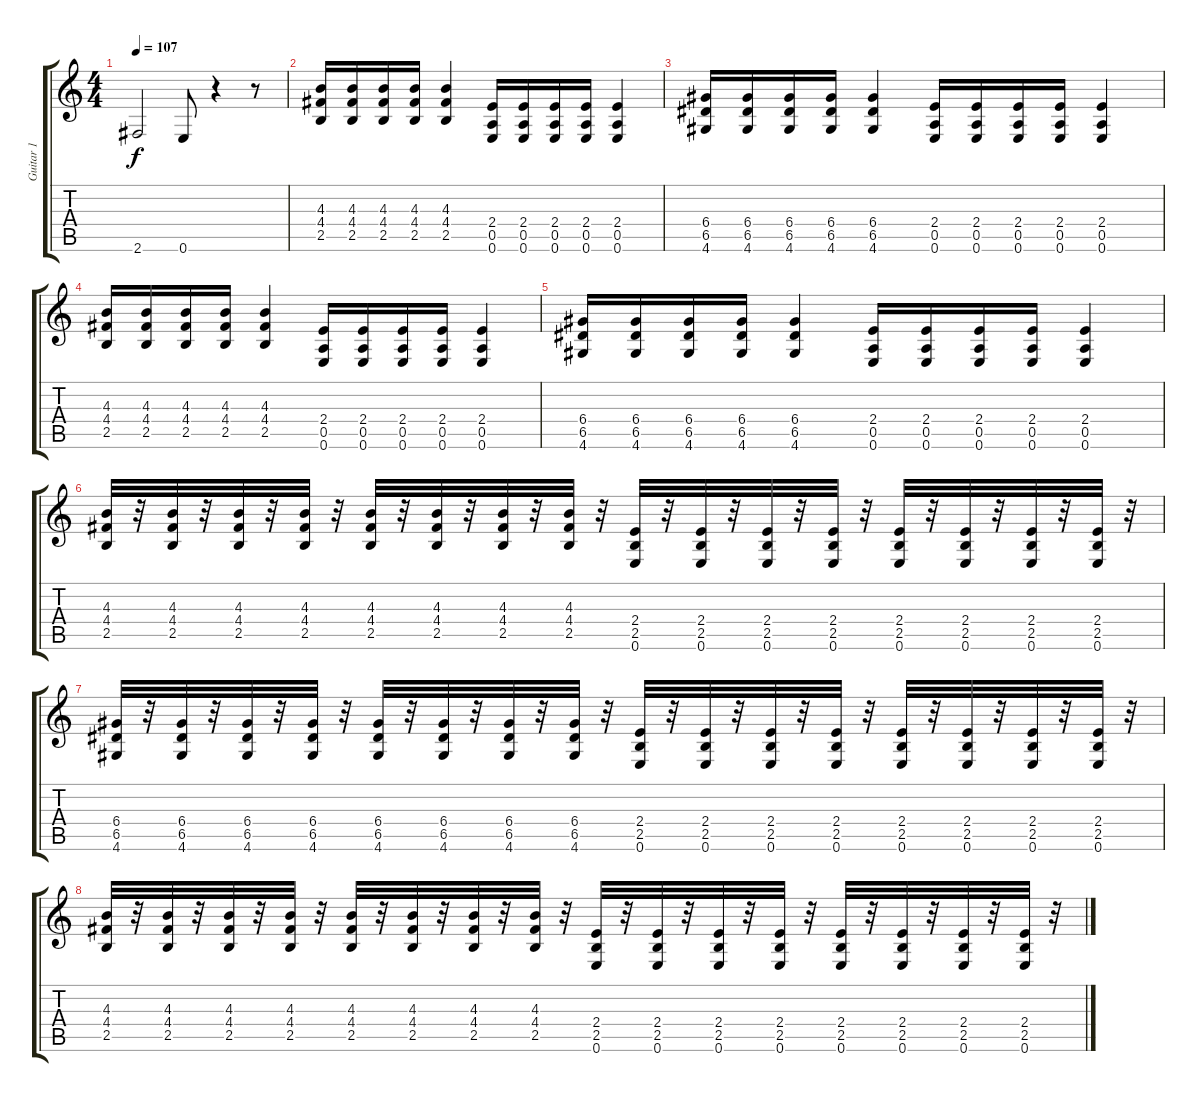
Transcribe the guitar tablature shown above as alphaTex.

\track ("Guitar 1" "Guitar 1") {instrument overdrivenguitar}
\staff {score tabs}
\tuning (E4 B3 G3 D3 A2 E2) {hide}
\ts (4 4)
\tempo 107
\clef g2
\ks c
2.6.2{dy f} 0.6.8 r.4 r.8 |
(4.3 4.4 2.5).16 (4.3 4.4 2.5).16 (4.3 4.4 2.5).16 (4.3 4.4 2.5).16 (4.3 4.4 2.5).4 (2.4 0.5 0.6).16 (2.4 0.5 0.6).16 (2.4 0.5 0.6).16 (2.4 0.5 0.6).16 (2.4 0.5 0.6).4 |
(6.4 6.5 4.6).16 (6.4 6.5 4.6).16 (6.4 6.5 4.6).16 (6.4 6.5 4.6).16 (6.4 6.5 4.6).4 (2.4 0.5 0.6).16 (2.4 0.5 0.6).16 (2.4 0.5 0.6).16 (2.4 0.5 0.6).16 (2.4 0.5 0.6).4 |
(4.3 4.4 2.5).16 (4.3 4.4 2.5).16 (4.3 4.4 2.5).16 (4.3 4.4 2.5).16 (4.3 4.4 2.5).4 (2.4 0.5 0.6).16 (2.4 0.5 0.6).16 (2.4 0.5 0.6).16 (2.4 0.5 0.6).16 (2.4 0.5 0.6).4 |
(6.4 6.5 4.6).16 (6.4 6.5 4.6).16 (6.4 6.5 4.6).16 (6.4 6.5 4.6).16 (6.4 6.5 4.6).4 (2.4 0.5 0.6).16 (2.4 0.5 0.6).16 (2.4 0.5 0.6).16 (2.4 0.5 0.6).16 (2.4 0.5 0.6).4 |
(4.3 4.4 2.5).32 r.32 (4.3 4.4 2.5).32 r.32 (4.3 4.4 2.5).32 r.32 (4.3 4.4 2.5).32 r.32 (4.3 4.4 2.5).32 r.32 (4.3 4.4 2.5).32 r.32 (4.3 4.4 2.5).32 r.32 (4.3 4.4 2.5).32 r.32 (2.4 2.5 0.6).32 r.32 (2.4 2.5 0.6).32 r.32 (2.4 2.5 0.6).32 r.32 (2.4 2.5 0.6).32 r.32 (2.4 2.5 0.6).32 r.32 (2.4 2.5 0.6).32 r.32 (2.4 2.5 0.6).32 r.32 (2.4 2.5 0.6).32 r.32 |
(6.4 6.5 4.6).32 r.32 (6.4 6.5 4.6).32 r.32 (6.4 6.5 4.6).32 r.32 (6.4 6.5 4.6).32 r.32 (6.4 6.5 4.6).32 r.32 (6.4 6.5 4.6).32 r.32 (6.4 6.5 4.6).32 r.32 (6.4 6.5 4.6).32 r.32 (2.4 2.5 0.6).32 r.32 (2.4 2.5 0.6).32 r.32 (2.4 2.5 0.6).32 r.32 (2.4 2.5 0.6).32 r.32 (2.4 2.5 0.6).32 r.32 (2.4 2.5 0.6).32 r.32 (2.4 2.5 0.6).32 r.32 (2.4 2.5 0.6).32 r.32 |
(4.3 4.4 2.5).32 r.32 (4.3 4.4 2.5).32 r.32 (4.3 4.4 2.5).32 r.32 (4.3 4.4 2.5).32 r.32 (4.3 4.4 2.5).32 r.32 (4.3 4.4 2.5).32 r.32 (4.3 4.4 2.5).32 r.32 (4.3 4.4 2.5).32 r.32 (2.4 2.5 0.6).32 r.32 (2.4 2.5 0.6).32 r.32 (2.4 2.5 0.6).32 r.32 (2.4 2.5 0.6).32 r.32 (2.4 2.5 0.6).32 r.32 (2.4 2.5 0.6).32 r.32 (2.4 2.5 0.6).32 r.32 (2.4 2.5 0.6).32 r.32
